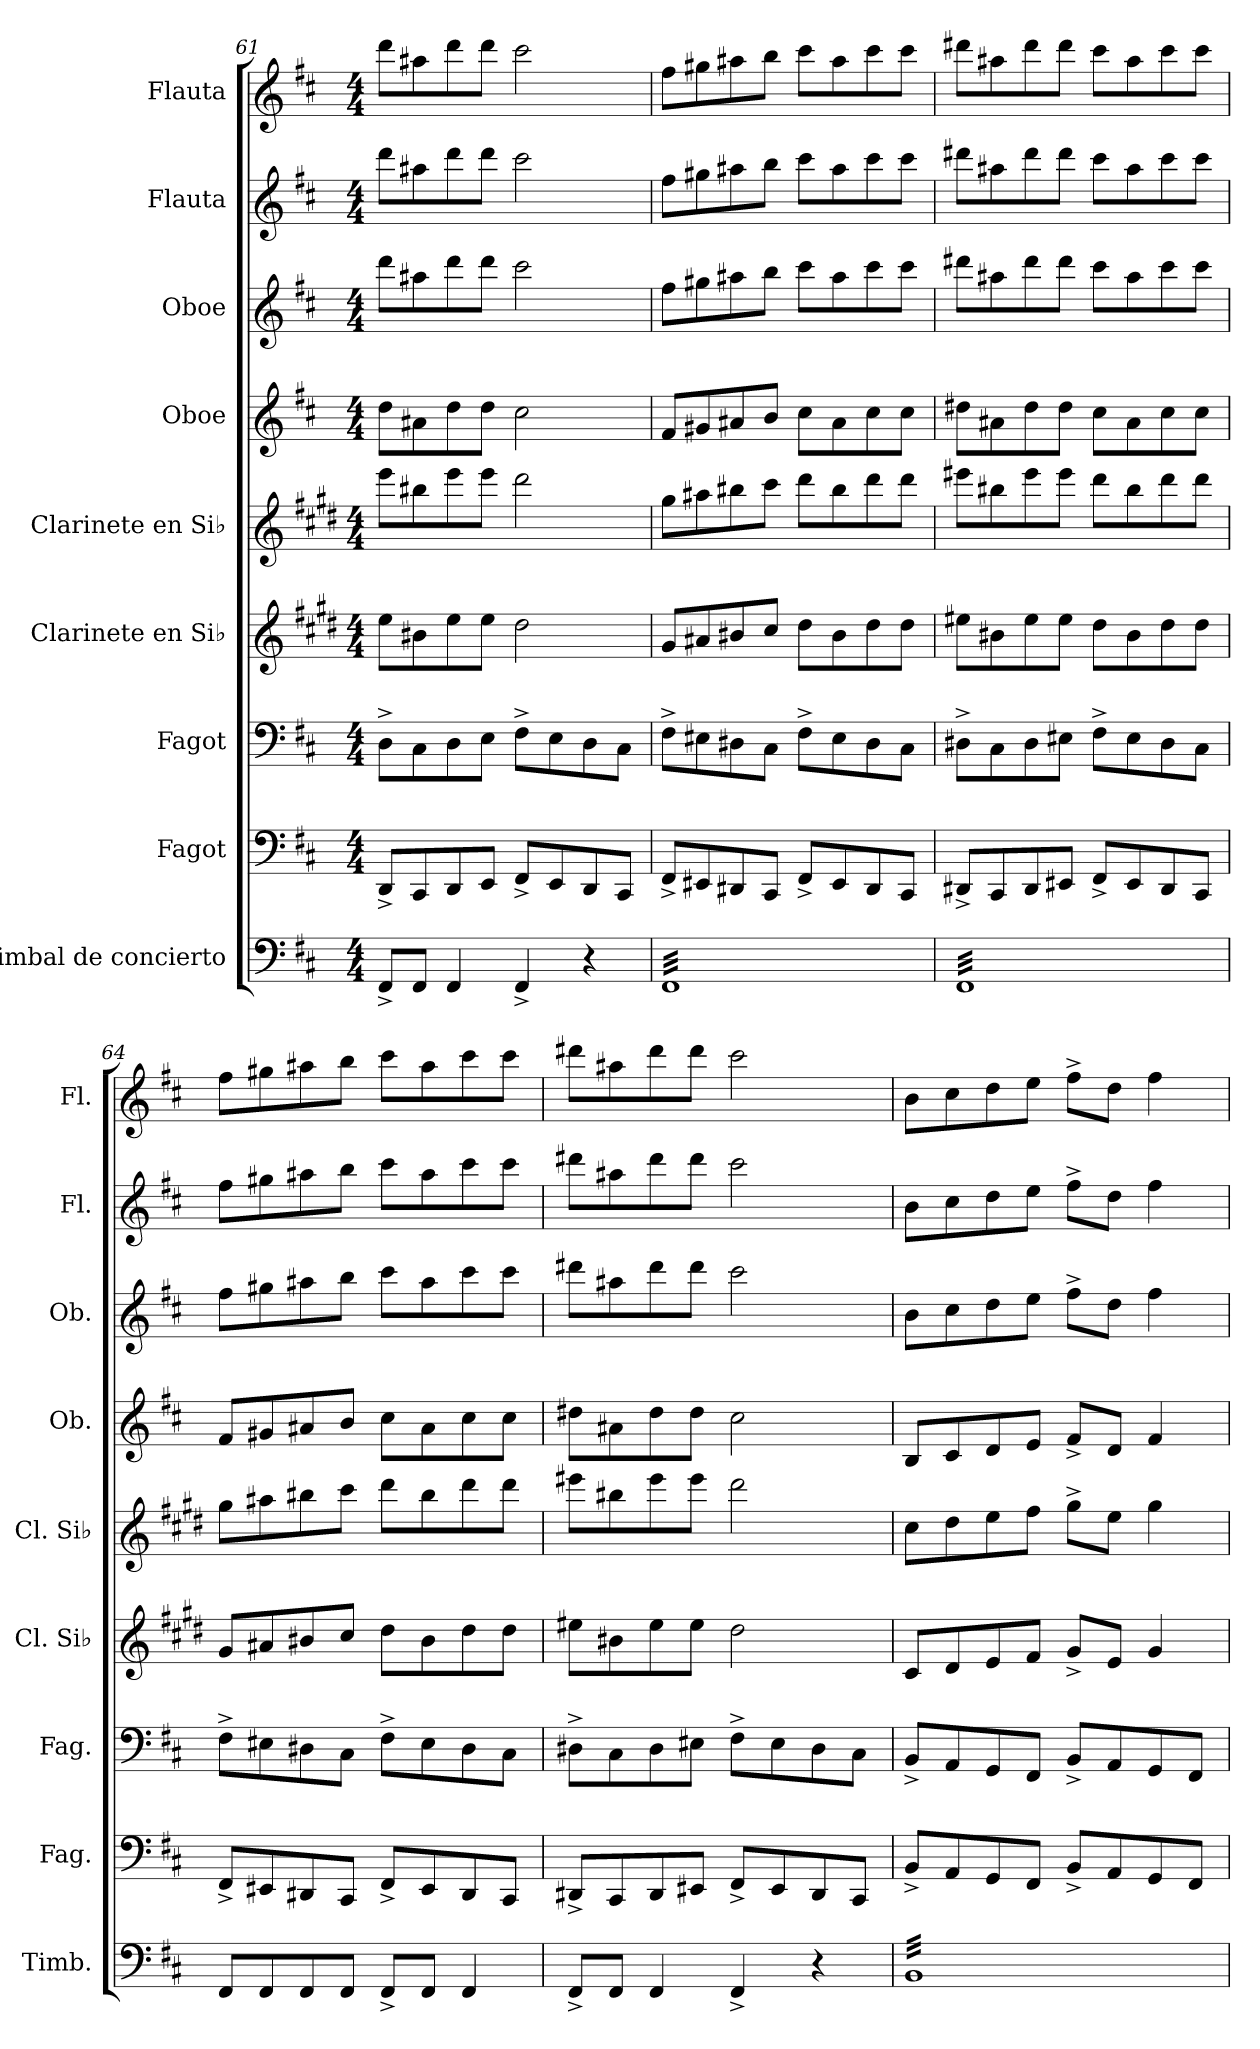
**kern	**kern	**kern	**kern	**kern	**kern	**kern	**kern	**kern
*part9	*part8	*part7	*part6	*part5	*part4	*part3	*part2	*part1
*staff9	*staff8	*staff7	*staff6	*staff5	*staff4	*staff3	*staff2	*staff1
*I"Timbal de concierto	*I"Fagot	*I"Fagot	*I"Clarinete en Si♭	*I"Clarinete en Si♭	*I"Oboe	*I"Oboe	*I"Flauta	*I"Flauta
*I'Timb.	*I'Fag.	*I'Fag.	*I'Cl. Si♭	*I'Cl. Si♭	*I'Ob.	*I'Ob.	*I'Fl.	*I'Fl.
*clefF4	*clefF4	*clefF4	*clefG2	*clefG2	*clefG2	*clefG2	*clefG2	*clefG2
*	*	*	*ITrd1c2	*ITrd1c2	*	*	*	*
*k[f#c#]	*k[f#c#]	*k[f#c#]	*k[f#c#]	*k[f#c#]	*k[f#c#]	*k[f#c#]	*k[f#c#]	*k[f#c#]
*M4/4	*M4/4	*M4/4	*M4/4	*M4/4	*M4/4	*M4/4	*M4/4	*M4/4
=61	=61	=61	=61	=61	=61	=61	=61	=61
8FF#^/L	8DD^/L	8D^\L	8dd\L	8ddd\L	8dd\L	8ddd\L	8ddd\L	8ddd\L
8FF#/J	8CC#/	8C#\	8a#X\	8aa#X\	8a#X\	8aa#X\	8aa#X\	8aa#X\
4FF#/	8DD/	8D\	8dd\	8ddd\	8dd\	8ddd\	8ddd\	8ddd\
.	8EE/J	8E\J	8dd\J	8ddd\J	8dd\J	8ddd\J	8ddd\J	8ddd\J
4FF#^/	8FF#^/L	8F#^\L	2cc#\	2ccc#\	2cc#\	2ccc#\	2ccc#\	2ccc#\
.	8EE/	8E\	.	.	.	.	.	.
4r	8DD/	8D\	.	.	.	.	.	.
.	8CC#/J	8C#\J	.	.	.	.	.	.
=62	=62	=62	=62	=62	=62	=62	=62	=62
*	*	*	*	*	*	*	*	*MM170
*tremolo	*	*	*	*	*	*	*	*
32FF#LLL	8FF#^/L	8F#^\L	8f#/L	8ff#\L	8f#/L	8ff#\L	8ff#\L	8ff#\L
32FF#	.	.	.	.	.	.	.	.
32FF#	.	.	.	.	.	.	.	.
32FF#	.	.	.	.	.	.	.	.
32FF#	8EE#X/	8E#X\	8g#X/	8gg#X\	8g#X/	8gg#X\	8gg#X\	8gg#X\
32FF#	.	.	.	.	.	.	.	.
32FF#	.	.	.	.	.	.	.	.
32FF#	.	.	.	.	.	.	.	.
32FF#	8DD#X/	8D#X\	8a#X/	8aa#X\	8a#X/	8aa#X\	8aa#X\	8aa#X\
32FF#	.	.	.	.	.	.	.	.
32FF#	.	.	.	.	.	.	.	.
32FF#	.	.	.	.	.	.	.	.
32FF#	8CC#/J	8C#\J	8b/J	8bb\J	8b/J	8bb\J	8bb\J	8bb\J
32FF#	.	.	.	.	.	.	.	.
32FF#	.	.	.	.	.	.	.	.
32FF#	.	.	.	.	.	.	.	.
32FF#	8FF#^/L	8F#^\L	8cc#\L	8ccc#\L	8cc#\L	8ccc#\L	8ccc#\L	8ccc#\L
32FF#	.	.	.	.	.	.	.	.
32FF#	.	.	.	.	.	.	.	.
32FF#	.	.	.	.	.	.	.	.
32FF#	8EE#/	8E#\	8a#\	8aa#\	8a#\	8aa#\	8aa#\	8aa#\
32FF#	.	.	.	.	.	.	.	.
32FF#	.	.	.	.	.	.	.	.
32FF#	.	.	.	.	.	.	.	.
32FF#	8DD#/	8D#\	8cc#\	8ccc#\	8cc#\	8ccc#\	8ccc#\	8ccc#\
32FF#	.	.	.	.	.	.	.	.
32FF#	.	.	.	.	.	.	.	.
32FF#	.	.	.	.	.	.	.	.
32FF#	8CC#/J	8C#\J	8cc#\J	8ccc#\J	8cc#\J	8ccc#\J	8ccc#\J	8ccc#\J
32FF#	.	.	.	.	.	.	.	.
32FF#	.	.	.	.	.	.	.	.
32FF#JJJ	.	.	.	.	.	.	.	.
!!LO:PB:g=z
=63	=63	=63	=63	=63	=63	=63	=63	=63
32FF#LLL	8DD#X^/L	8D#X^\L	8dd#X\L	8ddd#X\L	8dd#X\L	8ddd#X\L	8ddd#X\L	8ddd#X\L
32FF#	.	.	.	.	.	.	.	.
32FF#	.	.	.	.	.	.	.	.
32FF#	.	.	.	.	.	.	.	.
32FF#	8CC#/	8C#\	8a#X\	8aa#X\	8a#X\	8aa#X\	8aa#X\	8aa#X\
32FF#	.	.	.	.	.	.	.	.
32FF#	.	.	.	.	.	.	.	.
32FF#	.	.	.	.	.	.	.	.
32FF#	8DD#/	8D#\	8dd#\	8ddd#\	8dd#\	8ddd#\	8ddd#\	8ddd#\
32FF#	.	.	.	.	.	.	.	.
32FF#	.	.	.	.	.	.	.	.
32FF#	.	.	.	.	.	.	.	.
32FF#	8EE#X/J	8E#X\J	8dd#\J	8ddd#\J	8dd#\J	8ddd#\J	8ddd#\J	8ddd#\J
32FF#	.	.	.	.	.	.	.	.
32FF#	.	.	.	.	.	.	.	.
32FF#	.	.	.	.	.	.	.	.
32FF#	8FF#^/L	8F#^\L	8cc#\L	8ccc#\L	8cc#\L	8ccc#\L	8ccc#\L	8ccc#\L
32FF#	.	.	.	.	.	.	.	.
32FF#	.	.	.	.	.	.	.	.
32FF#	.	.	.	.	.	.	.	.
32FF#	8EE#/	8E#\	8a#\	8aa#\	8a#\	8aa#\	8aa#\	8aa#\
32FF#	.	.	.	.	.	.	.	.
32FF#	.	.	.	.	.	.	.	.
32FF#	.	.	.	.	.	.	.	.
32FF#	8DD#/	8D#\	8cc#\	8ccc#\	8cc#\	8ccc#\	8ccc#\	8ccc#\
32FF#	.	.	.	.	.	.	.	.
32FF#	.	.	.	.	.	.	.	.
32FF#	.	.	.	.	.	.	.	.
32FF#	8CC#/J	8C#\J	8cc#\J	8ccc#\J	8cc#\J	8ccc#\J	8ccc#\J	8ccc#\J
32FF#	.	.	.	.	.	.	.	.
32FF#	.	.	.	.	.	.	.	.
32FF#JJJ	.	.	.	.	.	.	.	.
*Xtremolo	*	*	*	*	*	*	*	*
=64	=64	=64	=64	=64	=64	=64	=64	=64
8FF#/L	8FF#^/L	8F#^\L	8f#/L	8ff#\L	8f#/L	8ff#\L	8ff#\L	8ff#\L
8FF#/	8EE#X/	8E#X\	8g#X/	8gg#X\	8g#X/	8gg#X\	8gg#X\	8gg#X\
8FF#/	8DD#X/	8D#X\	8a#X/	8aa#X\	8a#X/	8aa#X\	8aa#X\	8aa#X\
8FF#/J	8CC#/J	8C#\J	8b/J	8bb\J	8b/J	8bb\J	8bb\J	8bb\J
8FF#^/L	8FF#^/L	8F#^\L	8cc#\L	8ccc#\L	8cc#\L	8ccc#\L	8ccc#\L	8ccc#\L
8FF#/J	8EE#/	8E#\	8a#\	8aa#\	8a#\	8aa#\	8aa#\	8aa#\
4FF#/	8DD#/	8D#\	8cc#\	8ccc#\	8cc#\	8ccc#\	8ccc#\	8ccc#\
.	8CC#/J	8C#\J	8cc#\J	8ccc#\J	8cc#\J	8ccc#\J	8ccc#\J	8ccc#\J
=65	=65	=65	=65	=65	=65	=65	=65	=65
8FF#^/L	8DD#X^/L	8D#X^\L	8dd#X\L	8ddd#X\L	8dd#X\L	8ddd#X\L	8ddd#X\L	8ddd#X\L
8FF#/J	8CC#/	8C#\	8a#X\	8aa#X\	8a#X\	8aa#X\	8aa#X\	8aa#X\
4FF#/	8DD#/	8D#\	8dd#\	8ddd#\	8dd#\	8ddd#\	8ddd#\	8ddd#\
.	8EE#X/J	8E#X\J	8dd#\J	8ddd#\J	8dd#\J	8ddd#\J	8ddd#\J	8ddd#\J
4FF#^/	8FF#^/L	8F#^\L	2cc#\	2ccc#\	2cc#\	2ccc#\	2ccc#\	2ccc#\
.	8EE#/	8E#\	.	.	.	.	.	.
4r	8DD#/	8D#\	.	.	.	.	.	.
.	8CC#/J	8C#\J	.	.	.	.	.	.
!!LO:PB:g=z
=66	=66	=66	=66	=66	=66	=66	=66	=66
*	*	*	*	*	*	*	*	*MM175
*tremolo	*	*	*	*	*	*	*	*
32BBLLL	8BB^/L	8BB^/L	8B/L	8b\L	8B/L	8b\L	8b\L	8b\L
32BB	.	.	.	.	.	.	.	.
32BB	.	.	.	.	.	.	.	.
32BB	.	.	.	.	.	.	.	.
32BB	8AA/	8AA/	8c#/	8cc#\	8c#/	8cc#\	8cc#\	8cc#\
32BB	.	.	.	.	.	.	.	.
32BB	.	.	.	.	.	.	.	.
32BB	.	.	.	.	.	.	.	.
32BB	8GG/	8GG/	8d/	8dd\	8d/	8dd\	8dd\	8dd\
32BB	.	.	.	.	.	.	.	.
32BB	.	.	.	.	.	.	.	.
32BB	.	.	.	.	.	.	.	.
32BB	8FF#/J	8FF#/J	8e/J	8ee\J	8e/J	8ee\J	8ee\J	8ee\J
32BB	.	.	.	.	.	.	.	.
32BB	.	.	.	.	.	.	.	.
32BB	.	.	.	.	.	.	.	.
32BB	8BB^/L	8BB^/L	8f#^/L	8ff#^\L	8f#^/L	8ff#^\L	8ff#^\L	8ff#^\L
32BB	.	.	.	.	.	.	.	.
32BB	.	.	.	.	.	.	.	.
32BB	.	.	.	.	.	.	.	.
32BB	8AA/	8AA/	8d/J	8dd\J	8d/J	8dd\J	8dd\J	8dd\J
32BB	.	.	.	.	.	.	.	.
32BB	.	.	.	.	.	.	.	.
32BB	.	.	.	.	.	.	.	.
32BB	8GG/	8GG/	4f#/	4ff#\	4f#/	4ff#\	4ff#\	4ff#\
32BB	.	.	.	.	.	.	.	.
32BB	.	.	.	.	.	.	.	.
32BB	.	.	.	.	.	.	.	.
32BB	8FF#/J	8FF#/J	.	.	.	.	.	.
32BB	.	.	.	.	.	.	.	.
32BB	.	.	.	.	.	.	.	.
32BBJJJ	.	.	.	.	.	.	.	.
*Xtremolo	*	*	*	*	*	*	*	*
=	=	=	=	=	=	=	=	=
*-	*-	*-	*-	*-	*-	*-	*-	*-
